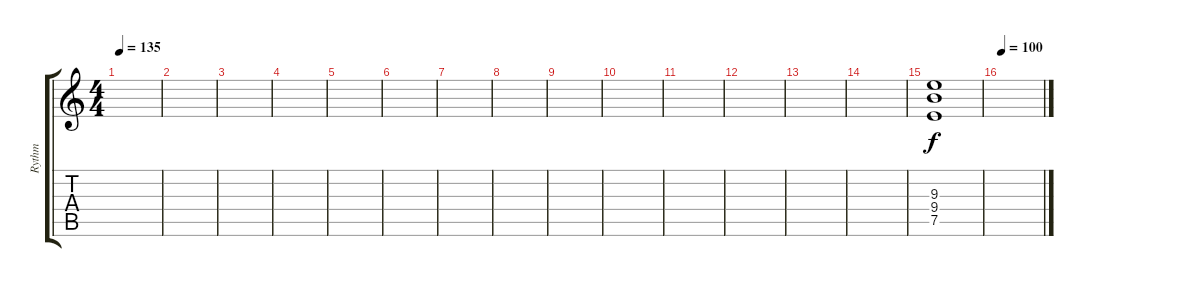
\track ("Rythm" "Rythm") {instrument distortionguitar}
\staff {score tabs}
\tuning (E4 B3 G3 D3 A2 E2) {hide}
\ts (4 4)
\tempo 135
\clef g2
\ks c
|
|
|
|
|
|
|
|
|
|
|
|
|
|
(9.3 9.4 7.5).1 |
\tempo 100
